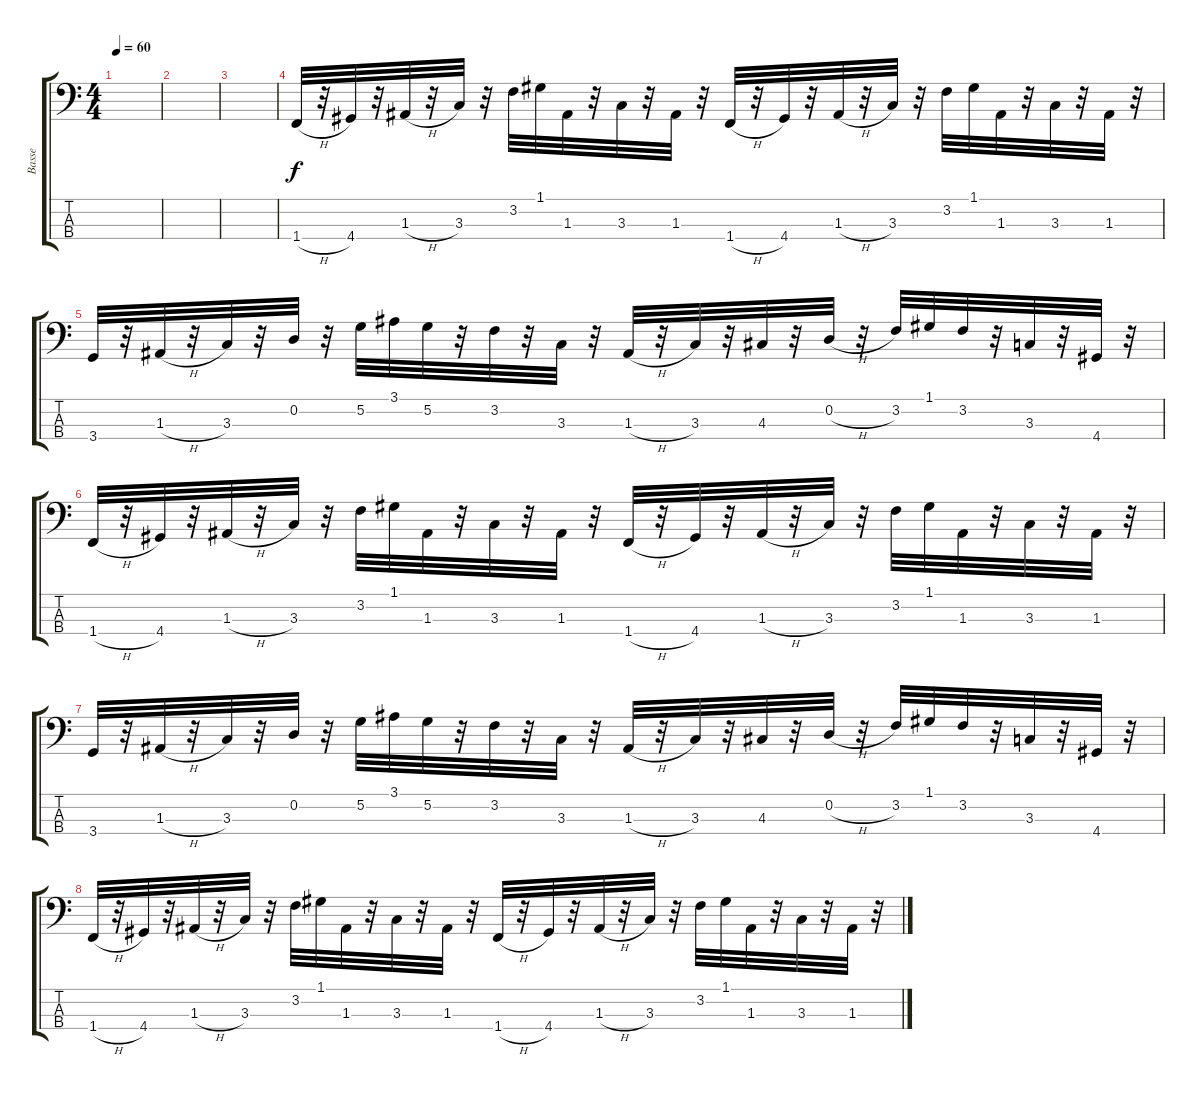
\track ("Basse" "Basse") {instrument electricbassfinger}
\staff {score tabs}
\tuning (G2 D2 A1 E1) {hide}
\ts (4 4)
\tempo 60
\clef f4
\ks c
|
|
|
1.4{h}.32 r.32 4.4.32 r.32 1.3{h}.32 r.32 3.3.32 r.32 3.2.32 1.1.32 1.3.32 r.32 3.3.32 r.32 1.3.32 r.32 1.4{h}.32 r.32 4.4.32 r.32 1.3{h}.32 r.32 3.3.32 r.32 3.2.32 1.1.32 1.3.32 r.32 3.3.32 r.32 1.3.32 r.32 |
3.4.32 r.32 1.3{h}.32 r.32 3.3.32 r.32 0.2.32 r.32 5.2.32 3.1.32 5.2.32 r.32 3.2.32 r.32 3.3.32 r.32 1.3{h}.32 r.32 3.3.32 r.32 4.3.32 r.32 0.2{h}.32 r.32 3.2.32 1.1.32 3.2.32 r.32 3.3.32 r.32 4.4.32 r.32 |
1.4{h}.32 r.32 4.4.32 r.32 1.3{h}.32 r.32 3.3.32 r.32 3.2.32 1.1.32 1.3.32 r.32 3.3.32 r.32 1.3.32 r.32 1.4{h}.32 r.32 4.4.32 r.32 1.3{h}.32 r.32 3.3.32 r.32 3.2.32 1.1.32 1.3.32 r.32 3.3.32 r.32 1.3.32 r.32 |
3.4.32 r.32 1.3{h}.32 r.32 3.3.32 r.32 0.2.32 r.32 5.2.32 3.1.32 5.2.32 r.32 3.2.32 r.32 3.3.32 r.32 1.3{h}.32 r.32 3.3.32 r.32 4.3.32 r.32 0.2{h}.32 r.32 3.2.32 1.1.32 3.2.32 r.32 3.3.32 r.32 4.4.32 r.32 |
1.4{h}.32 r.32 4.4.32 r.32 1.3{h}.32 r.32 3.3.32 r.32 3.2.32 1.1.32 1.3.32 r.32 3.3.32 r.32 1.3.32 r.32 1.4{h}.32 r.32 4.4.32 r.32 1.3{h}.32 r.32 3.3.32 r.32 3.2.32 1.1.32 1.3.32 r.32 3.3.32 r.32 1.3.32 r.32
